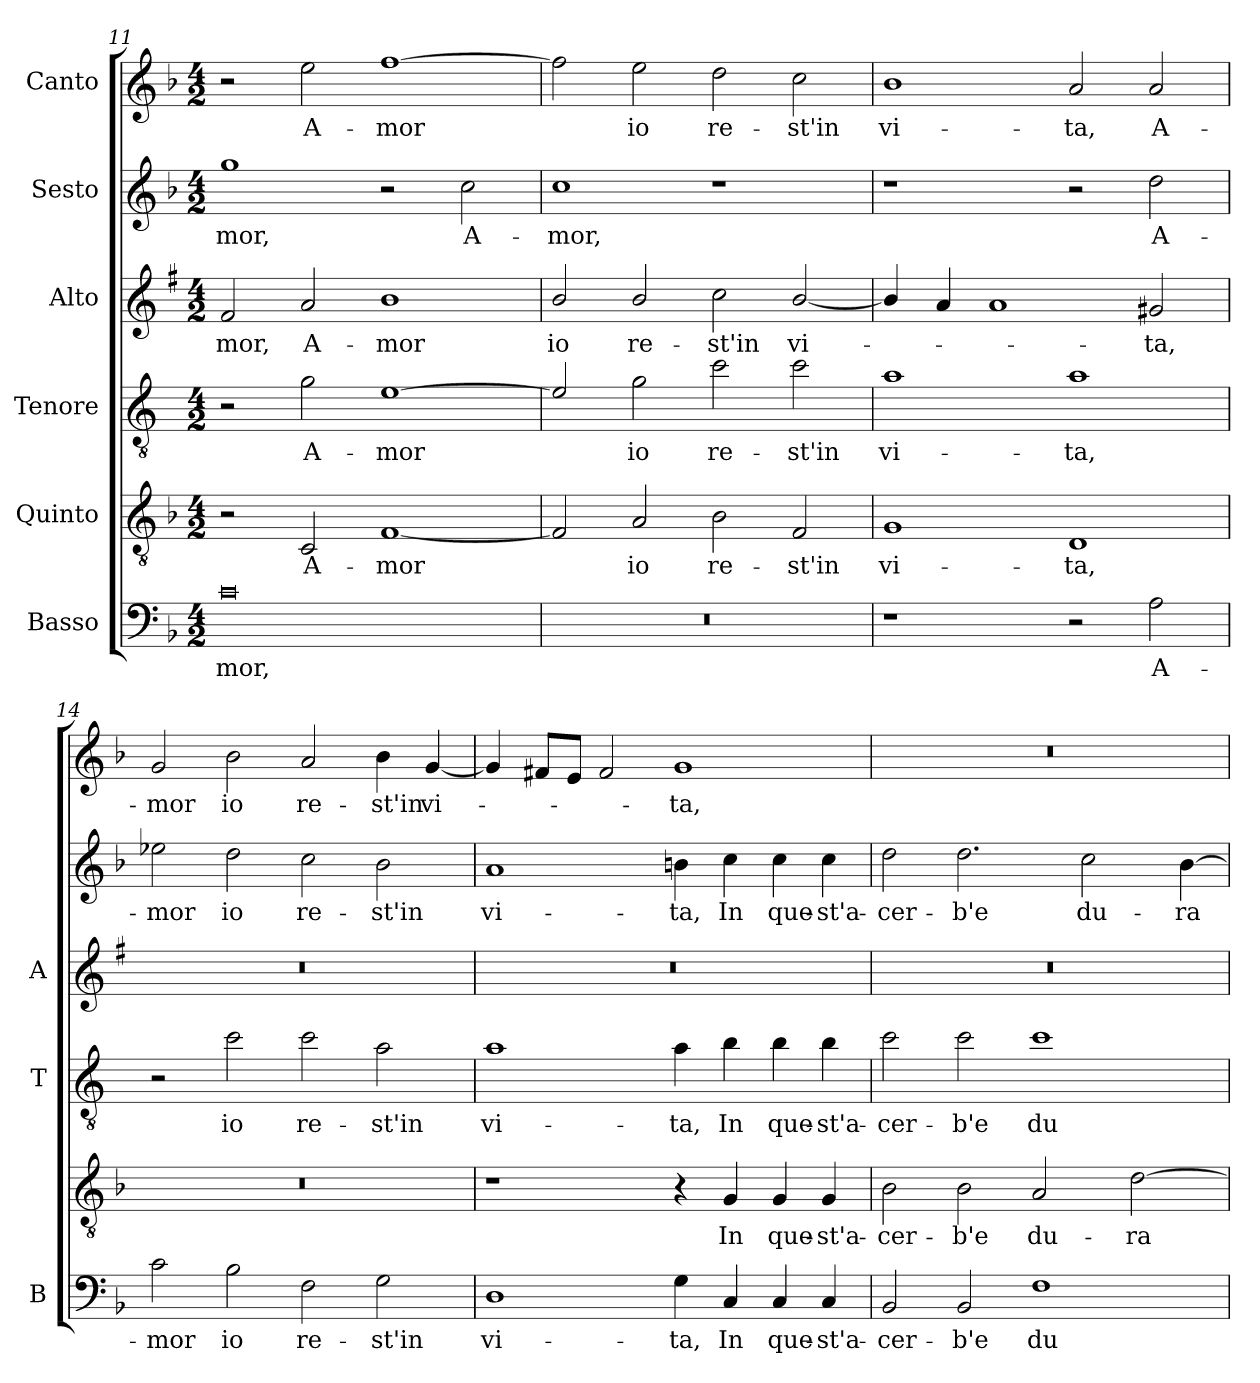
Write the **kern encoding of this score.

**kern	**text	**kern	**text	**kern	**text	**kern	**text	**kern	**text	**kern	**text
*part6	*part6	*part5	*part5	*part4	*part4	*part3	*part3	*part2	*part2	*part1	*part1
*staff6	*staff6	*staff5	*staff5	*staff4	*staff4	*staff3	*staff3	*staff2	*staff2	*staff1	*staff1
*I"Basso	*	*I"Quinto	*	*I"Tenore	*	*I"Alto	*	*I"Sesto	*	*I"Canto	*
*I'B	*	*	*	*I'T	*	*I'A	*	*	*	*	*
!!LO:LB:g=z
*clefF4	*	*clefGv2	*	*clefGv2	*	*clefG2	*	*clefG2	*	*clefG2	*
*	*	*	*	*ITrd4c7	*	*ITrd1c2	*	*	*	*	*
*k[b-]	*	*k[b-]	*	*k[b-]	*	*k[b-]	*	*k[b-]	*	*k[b-]	*
*F:	*	*F:	*	*F:	*	*F:	*	*F:	*	*F:	*
*M4/2	*	*M4/2	*	*M4/2	*	*M4/2	*	*M4/2	*	*M4/2	*
=11	=11	=11	=11	=11	=11	=11	=11	=11	=11	=11	=11
!	!LO:LY:b	!	!	!	!	!	!LO:LY:b	!	!LO:LY:b	!	!
0c	-mor,	2r	.	2r	.	2e/	-mor,	1gg	-mor,	2r	.
!	!	!	!LO:LY:b	!	!LO:LY:b	!	!LO:LY:b	!	!	!	!LO:LY:b
.	.	2C/	A-	2c\	A-	2g/	A-	.	.	2ee\	A-
!	!	!	!LO:LY:b	!	!LO:LY:b	!	!LO:LY:b	!	!	!	!LO:LY:b
.	.	[1F	-mor	[1A	-mor	1a	-mor	2r	.	[1ff	-mor
!	!	!	!	!	!	!	!	!	!LO:LY:b	!	!
.	.	.	.	.	.	.	.	2cc\	A-	.	.
=12	=12	=12	=12	=12	=12	=12	=12	=12	=12	=12	=12
!	!	!	!	!	!	!	!LO:LY:b	!	!LO:LY:b	!	!
0r	.	2F/]	.	2A/]	.	2a/	io	1cc	-mor,	2ff\]	.
!	!	!	!LO:LY:b	!	!LO:LY:b	!	!LO:LY:b	!	!	!	!LO:LY:b
.	.	2A/	io	2c\	io	2a/	re-	.	.	2ee\	io
!	!	!	!LO:LY:b	!	!LO:LY:b	!	!LO:LY:b	!	!	!	!LO:LY:b
.	.	2B-\	re-	2f\	re-	2b-\	-st'in	1r	.	2dd\	re-
!	!	!	!LO:LY:b	!	!LO:LY:b	!	!LO:LY:b	!	!	!	!LO:LY:b
.	.	2F/	-st'in	2f\	-st'in	[2a/	vi-	.	.	2cc\	-st'in
=13	=13	=13	=13	=13	=13	=13	=13	=13	=13	=13	=13
!	!	!	!LO:LY:b	!	!LO:LY:b	!	!	!	!	!	!LO:LY:b
1r	.	1G	vi-	1d	vi-	4a/]	.	1r	.	1b-	vi-
.	.	.	.	.	.	4g/	.	.	.	.	.
.	.	.	.	.	.	1g	.	.	.	.	.
!	!	!	!LO:LY:b	!	!LO:LY:b	!	!	!	!	!	!LO:LY:b
2r	.	1D	-ta,	1d	-ta,	.	.	2r	.	2a/	-ta,
!	!LO:LY:b	!	!	!	!	!	!LO:LY:b	!	!LO:LY:b	!	!LO:LY:b
2A\	A-	.	.	.	.	2f#X/	-ta,	2dd\	A-	2a/	A-
=14	=14	=14	=14	=14	=14	=14	=14	=14	=14	=14	=14
!	!LO:LY:b	!	!	!	!	!	!	!	!LO:LY:b	!	!LO:LY:b
2c\	-mor	0r	.	2r	.	0r	.	2ee-X\	-mor	2g/	-mor
!	!LO:LY:b	!	!	!	!LO:LY:b	!	!	!	!LO:LY:b	!	!LO:LY:b
2B-\	io	.	.	2f\	io	.	.	2dd\	io	2b-\	io
!	!LO:LY:b	!	!	!	!LO:LY:b	!	!	!	!LO:LY:b	!	!LO:LY:b
2F\	re-	.	.	2f\	re-	.	.	2cc\	re-	2a/	re-
!	!LO:LY:b	!	!	!	!LO:LY:b	!	!	!	!LO:LY:b	!	!LO:LY:b
2G\	-st'in	.	.	2d\	-st'in	.	.	2b-\	-st'in	4b-\	-st'in
!	!	!	!	!	!	!	!	!	!	!	!LO:LY:b
.	.	.	.	.	.	.	.	.	.	[4g/	vi-
!!LO:LB:g=z
=15	=15	=15	=15	=15	=15	=15	=15	=15	=15	=15	=15
!	!LO:LY:b	!	!	!	!LO:LY:b	!	!	!	!LO:LY:b	!	!
1D	vi-	1r	.	1d	vi-	0r	.	1a	vi-	4g/]	.
.	.	.	.	.	.	.	.	.	.	8f#X/L	.
.	.	.	.	.	.	.	.	.	.	8e/J	.
.	.	.	.	.	.	.	.	.	.	2f#/	.
!	!LO:LY:b	!	!	!	!LO:LY:b	!	!	!	!LO:LY:b	!	!LO:LY:b
4G\	-ta,	4r	.	4d\	-ta,	.	.	4bn\	-ta,	1g	-ta,
!	!LO:LY:b	!	!LO:LY:b	!	!LO:LY:b	!	!	!	!LO:LY:b	!	!
4C/	In	4G/	In	4e\	In	.	.	4cc\	In	.	.
!	!LO:LY:b	!	!LO:LY:b	!	!LO:LY:b	!	!	!	!LO:LY:b	!	!
4C/	que-	4G/	que-	4e\	que-	.	.	4cc\	que-	.	.
!	!LO:LY:b	!	!LO:LY:b	!	!LO:LY:b	!	!	!	!LO:LY:b	!	!
4C/	-st'a-	4G/	-st'a-	4e\	-st'a-	.	.	4cc\	-st'a-	.	.
=16	=16	=16	=16	=16	=16	=16	=16	=16	=16	=16	=16
!	!LO:LY:b	!	!LO:LY:b	!	!LO:LY:b	!	!	!	!LO:LY:b	!	!
2BB-/	-cer-	2B-\	-cer-	2f\	-cer-	0r	.	2dd\	-cer-	0r	.
!	!LO:LY:b	!	!LO:LY:b	!	!LO:LY:b	!	!	!	!LO:LY:b	!	!
2BB-/	-b'e	2B-\	-b'e	2f\	-b'e	.	.	2.dd\	-b'e	.	.
!	!LO:LY:b	!	!LO:LY:b	!	!LO:LY:b	!	!	!	!	!	!
1F	du-	2A/	du-	1f	du-	.	.	.	.	.	.
!	!	!	!	!	!	!	!	!	!LO:LY:b	!	!
.	.	.	.	.	.	.	.	2cc\	du-	.	.
!	!	!	!LO:LY:b	!	!	!	!	!	!	!	!
.	.	[2d\	-ra	.	.	.	.	.	.	.	.
!	!	!	!	!	!	!	!	!	!LO:LY:b	!	!
.	.	.	.	.	.	.	.	[4b-\	-ra	.	.
=	=	=	=	=	=	=	=	=	=	=	=
*-	*-	*-	*-	*-	*-	*-	*-	*-	*-	*-	*-
